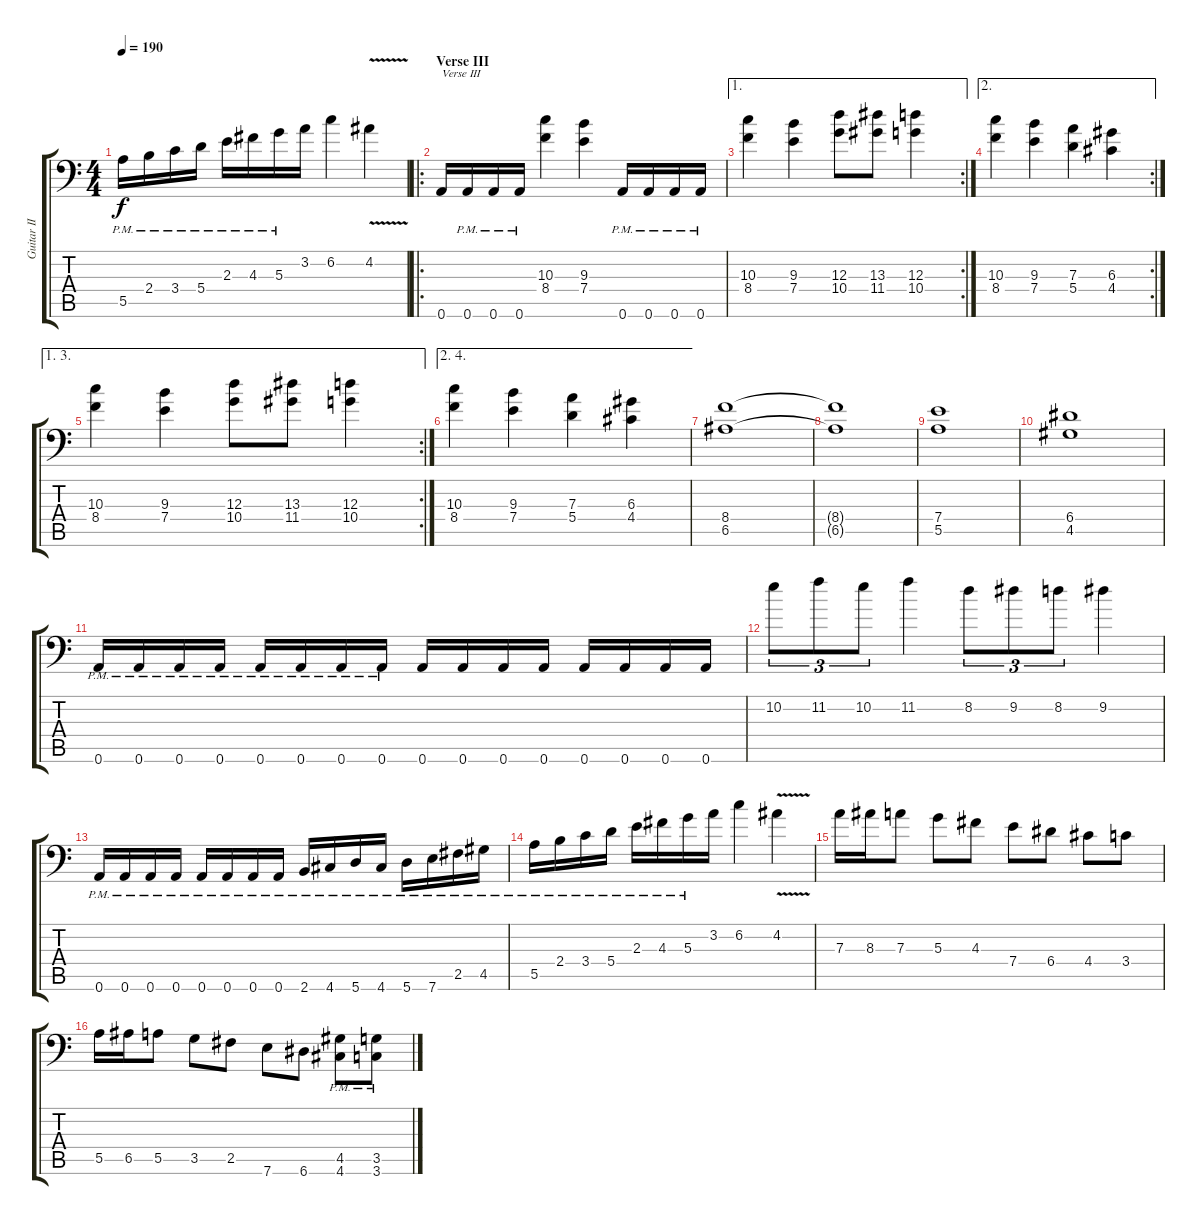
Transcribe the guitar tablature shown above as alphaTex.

\track ("Guitar II [Dallas Toler-Wade]" "Guitar II ") {instrument distortionguitar}
\staff {score tabs}
\tuning (B3 Gb3 D3 A2 E2 A1) {hide}
\ts (4 4)
\tempo 190
\clef f4
\ks c
5.5{pm}.16{dy f} 2.4{pm}.16 3.4{pm}.16 5.4{pm}.16 2.3{pm}.16 4.3{pm}.16 5.3{pm}.16 3.2.16 6.2.4 4.2{v}.4 |
\ro
\section ("" "Verse III")
0.6.16{txt "Verse III"} 0.6{pm}.16 0.6{pm}.16 0.6{pm}.16 (10.3 8.4).4 (9.3 7.4).4 0.6{pm}.16 0.6{pm}.16 0.6{pm}.16 0.6{pm}.16 |
\ae 1
\rc 2
(10.3 8.4).4 (9.3 7.4).4 (12.3 10.4).8 (13.3 11.4).8 (12.3 10.4).4 |
\ae 2
\rc 2
(10.3 8.4).4 (9.3 7.4).4 (7.3 5.4).4 (6.3 4.4).4 |
\ae (1 3)
\rc 2
(10.3 8.4).4 (9.3 7.4).4 (12.3 10.4).8 (13.3 11.4).8 (12.3 10.4).4 |
\ae (2 4)
(10.3 8.4).4 (9.3 7.4).4 (7.3 5.4).4 (6.3 4.4).4 |
(8.4 6.5).1 |
(8.4{t} 6.5{t}).1 |
(7.4 5.5).1 |
(6.4 4.5).1 |
0.6{pm}.16 0.6{pm}.16 0.6{pm}.16 0.6{pm}.16 0.6{pm}.16 0.6{pm}.16 0.6{pm}.16 0.6{pm}.16 0.6.16 0.6.16 0.6.16 0.6.16 0.6.16 0.6.16 0.6.16 0.6.16 |
10.2.8{tu (3 2)} 11.2.8{tu (3 2)} 10.2.8{tu (3 2)} 11.2.4 8.2.8{tu (3 2)} 9.2.8{tu (3 2)} 8.2.8{tu (3 2)} 9.2.4 |
0.6{pm}.16 0.6{pm}.16 0.6{pm}.16 0.6{pm}.16 0.6{pm}.16 0.6{pm}.16 0.6{pm}.16 0.6{pm}.16 2.6{pm}.16 4.6{pm}.16 5.6{pm}.16 4.6{pm}.16 5.6{pm}.16 7.6{pm}.16 2.5{pm}.16 4.5{pm}.16 |
5.5{pm}.16 2.4{pm}.16 3.4{pm}.16 5.4{pm}.16 2.3{pm}.16 4.3{pm}.16 5.3{pm}.16 3.2.16 6.2.4 4.2{v}.4 |
7.3.16 8.3.16 7.3.8 5.3.8 4.3.8 7.4.8 6.4.8 4.4.8 3.4.8 |
5.5.16 6.5.16 5.5.8 3.5.8 2.5.8 7.6.8 6.6.8 (4.5{pm} 4.6{pm}).8 (3.5{pm} 3.6{pm}).8
